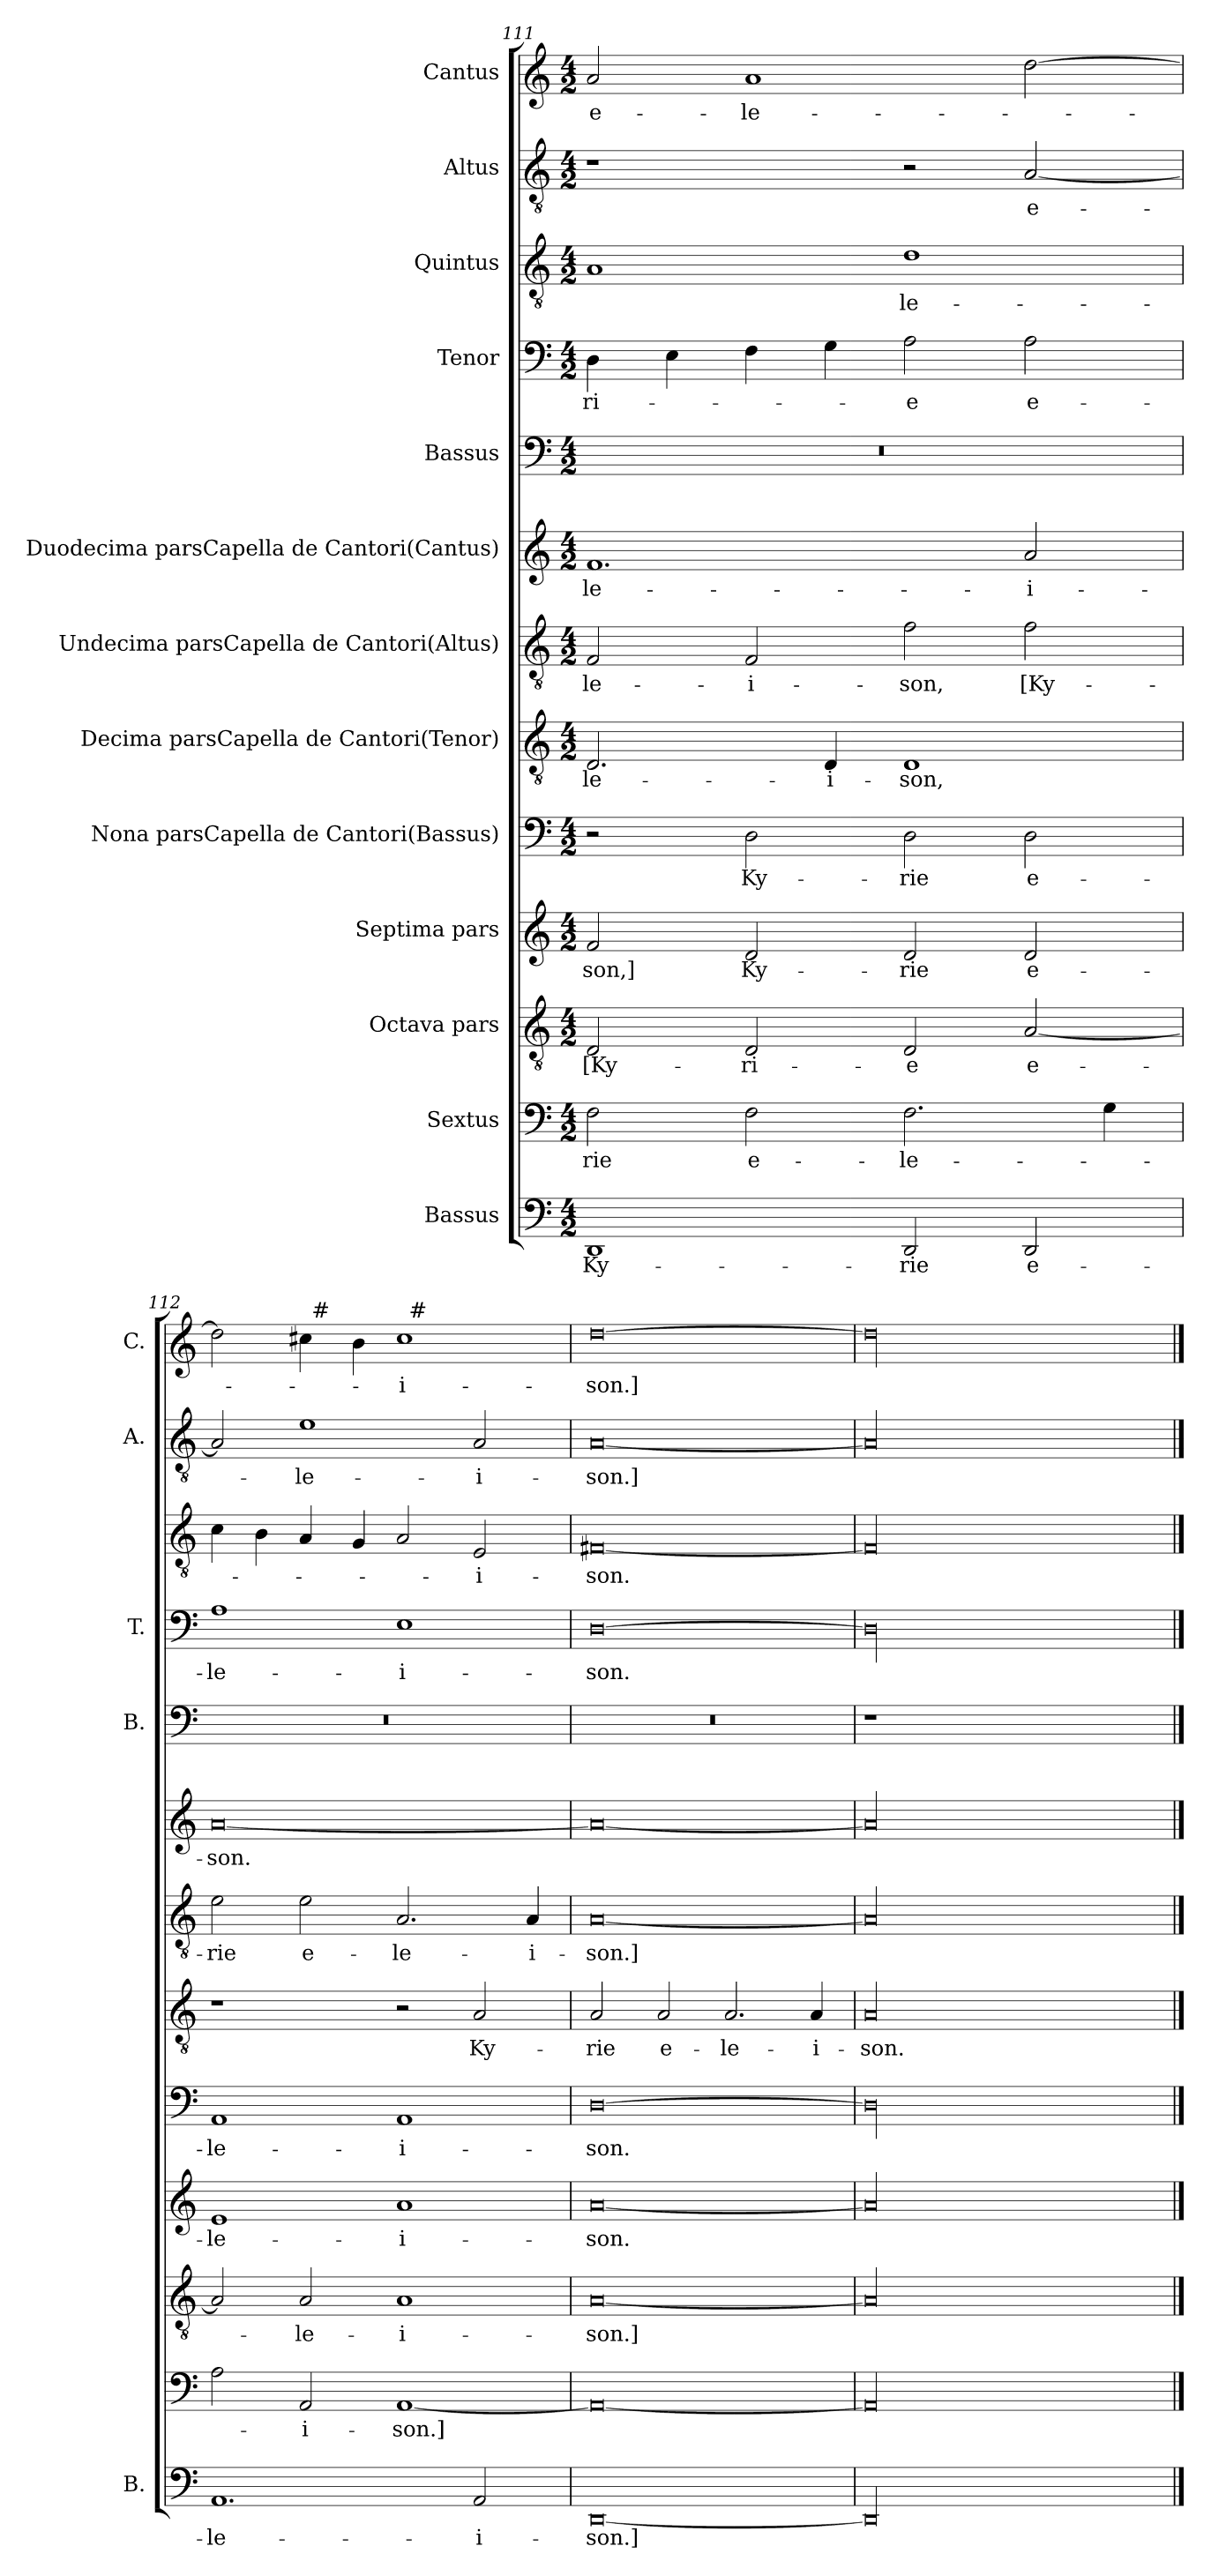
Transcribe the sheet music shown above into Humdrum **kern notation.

**kern	**text	**kern	**text	**kern	**text	**kern	**text	**kern	**text	**kern	**text	**kern	**text	**kern	**text	**kern	**kern	**text	**kern	**text	**kern	**text	**kern	**text
*part13	*part13	*part12	*part12	*part11	*part11	*part10	*part10	*part9	*part9	*part8	*part8	*part7	*part7	*part6	*part6	*part5	*part4	*part4	*part3	*part3	*part2	*part2	*part1	*part1
*staff13	*staff13	*staff12	*staff12	*staff11	*staff11	*staff10	*staff10	*staff9	*staff9	*staff8	*staff8	*staff7	*staff7	*staff6	*staff6	*staff5	*staff4	*staff4	*staff3	*staff3	*staff2	*staff2	*staff1	*staff1
*I"Bassus	*	*I"Sextus	*	*I"Octava pars	*	*I"Septima pars	*	*I"Nona parsCapella de Cantori(Bassus)	*	*I"Decima parsCapella de Cantori(Tenor)	*	*I"Undecima parsCapella de Cantori(Altus)	*	*I"Duodecima parsCapella de Cantori(Cantus)	*	*I"Bassus	*I"Tenor	*	*I"Quintus	*	*I"Altus	*	*I"Cantus	*
*I'B.	*	*	*	*	*	*	*	*	*	*	*	*	*	*	*	*I'B.	*I'T.	*	*	*	*I'A.	*	*I'C.	*
!!LO:PB:g=z
*clefF4	*	*clefF4	*	*clefGv2	*	*clefG2	*	*clefF4	*	*clefGv2	*	*clefGv2	*	*clefG2	*	*clefF4	*clefF4	*	*clefGv2	*	*clefGv2	*	*clefG2	*
*	*	*	*	*ITrd7c12	*	*	*	*	*	*ITrd7c12	*	*ITrd7c12	*	*	*	*	*	*	*ITrd7c12	*	*ITrd7c12	*	*	*
*k[]	*	*k[]	*	*k[]	*	*k[]	*	*k[]	*	*k[]	*	*k[]	*	*k[]	*	*k[]	*k[]	*	*k[]	*	*k[]	*	*k[]	*
*a:	*	*a:	*	*a:	*	*a:	*	*a:	*	*a:	*	*a:	*	*a:	*	*a:	*a:	*	*a:	*	*a:	*	*a:	*
*M4/2	*	*M4/2	*	*M4/2	*	*M4/2	*	*M4/2	*	*M4/2	*	*M4/2	*	*M4/2	*	*M4/2	*M4/2	*	*M4/2	*	*M4/2	*	*M4/2	*
=111	=111	=111	=111	=111	=111	=111	=111	=111	=111	=111	=111	=111	=111	=111	=111	=111	=111	=111	=111	=111	=111	=111	=111	=111
!	!LO:LY:b	!	!LO:LY:b	!	!LO:LY:b	!	!LO:LY:b	!	!	!	!LO:LY:b	!	!LO:LY:b	!	!LO:LY:b	!LO:N:vis=1	!	!LO:LY:b	!	!	!	!	!	!LO:LY:b
1DD	Ky-	2F\	-rie	2DD/	[Ky-	2f/	-son,]	2r	.	2.DD/	-le-	2FF/	-le-	1.f	-le-	0r	4D\	-ri-	1AA	.	1r	.	2a/	e-
.	.	.	.	.	.	.	.	.	.	.	.	.	.	.	.	.	4E\	.	.	.	.	.	.	.
!	!	!	!LO:LY:b	!	!LO:LY:b	!	!LO:LY:b	!	!LO:LY:b	!	!	!	!LO:LY:b	!	!	!	!	!	!	!	!	!	!	!LO:LY:b
.	.	2F\	e-	2DD/	-ri-	2d/	Ky-	2D\	Ky-	.	.	2FF/	-i-	.	.	.	4F\	.	.	.	.	.	1a	-le-
!	!	!	!	!	!	!	!	!	!	!	!LO:LY:b	!	!	!	!	!	!	!	!	!	!	!	!	!
.	.	.	.	.	.	.	.	.	.	4DD/	-i-	.	.	.	.	.	4G\	.	.	.	.	.	.	.
!	!LO:LY:b	!	!LO:LY:b	!	!LO:LY:b	!	!LO:LY:b	!	!LO:LY:b	!	!LO:LY:b	!	!LO:LY:b	!	!	!	!	!LO:LY:b	!	!LO:LY:b	!	!	!	!
2DD/	-rie	2.F\	-le-	2DD/	-e	2d/	-rie	2D\	-rie	1DD	-son,	2F\	-son,	.	.	.	2A\	-e	1D	-le-	2r	.	.	.
!	!LO:LY:b	!	!	!	!LO:LY:b	!	!LO:LY:b	!	!LO:LY:b	!	!	!	!LO:LY:b	!	!LO:LY:b	!	!	!LO:LY:b	!	!	!	!LO:LY:b	!	!
2DD/	e-	.	.	[<2AA/	e-	2d/	e-	2D\	e-	.	.	2F\	[Ky-	2a/	-i-	.	2A\	e-	.	.	[<2AA/	e-	[>2dd\	.
.	.	4G\	.	.	.	.	.	.	.	.	.	.	.	.	.	.	.	.	.	.	.	.	.	.
=112	=112	=112	=112	=112	=112	=112	=112	=112	=112	=112	=112	=112	=112	=112	=112	=112	=112	=112	=112	=112	=112	=112	=112	=112
!	!LO:LY:b	!	!	!	!	!	!LO:LY:b	!	!LO:LY:b	!	!	!	!LO:LY:b	!	!LO:LY:b	!LO:N:vis=1	!	!LO:LY:b	!	!	!	!	!	!
*	*	*	*	*	*	*	*	*	*	*	*	*	*	*	*	*	*	*	*	*	*	*	*^	*
*	*	*	*	*	*	*	*	*	*	*	*	*	*	*	*	*	*	*	*	*	*	*	*	*^	*
1.AA	-le-	2A\	.	2AA/]	.	1e	-le-	1AA	-le-	1r	.	2E\	-rie	[<0a	-son.	0r	1A	-le-	4C\	.	2AA/]	.	2dd\]	2ryy	1ryy	.
.	.	.	.	.	.	.	.	.	.	.	.	.	.	.	.	.	.	.	4BB\	.	.	.	.	.	.	.
!	!	!	!LO:LY:b	!	!LO:LY:b	!	!	!	!	!	!	!	!LO:LY:b	!	!	!	!	!	!	!	!	!LO:LY:b	!	!	!	!
.	.	2AA/	-i-	2AA/	-le-	.	.	.	.	.	.	2E\	e-	.	.	.	.	.	4AA/	.	1E	-le-	4cc#\	32ryy	.	.
!	!	!	!	!	!	!	!	!	!	!	!	!	!	!	!	!	!	!	!	!	!	!	!	!LO:TX:a:t=#	!	!
.	.	.	.	.	.	.	.	.	.	.	.	.	.	.	.	.	.	.	.	.	.	.	.	1ryy	.	.
.	.	.	.	.	.	.	.	.	.	.	.	.	.	.	.	.	.	.	4GG/	.	.	.	4b\	.	.	.
!	!	!	!LO:LY:b	!	!LO:LY:b	!	!LO:LY:b	!	!LO:LY:b	!	!	!	!LO:LY:b	!	!	!	!	!LO:LY:b	!	!	!	!	!	!	!	!LO:LY:b
.	.	[<1AA	-son.]	1AA	-i-	1a	-i-	1AA	-i-	2r	.	2.AA/	-le-	.	.	.	1E	-i-	2AA/	.	.	.	1cc#	.	32ryy	-i-
!	!	!	!	!	!	!	!	!	!	!	!	!	!	!	!	!	!	!	!	!	!	!	!	!	!LO:TX:a:t=#	!
.	.	.	.	.	.	.	.	.	.	.	.	.	.	.	.	.	.	.	.	.	.	.	.	.	2ryy	.
!	!LO:LY:b	!	!	!	!	!	!	!	!	!	!LO:LY:b	!	!	!	!	!	!	!	!	!LO:LY:b	!	!LO:LY:b	!	!	!	!
2AA/	-i-	.	.	.	.	.	.	.	.	2AA/	Ky-	.	.	.	.	.	.	.	2EE/	-i-	2AA/	-i-	.	.	.	.
.	.	.	.	.	.	.	.	.	.	.	.	.	.	.	.	.	.	.	.	.	.	.	.	4...ryy	4...ryy	.
!	!	!	!	!	!	!	!	!	!	!	!	!	!LO:LY:b	!	!	!	!	!	!	!	!	!	!	!	!	!
.	.	.	.	.	.	.	.	.	.	.	.	4AA/	-i-	.	.	.	.	.	.	.	.	.	.	.	.	.
=113	=113	=113	=113	=113	=113	=113	=113	=113	=113	=113	=113	=113	=113	=113	=113	=113	=113	=113	=113	=113	=113	=113	=113	=113	=113	=113
!	!LO:LY:b	!	!	!	!LO:LY:b	!	!LO:LY:b	!	!LO:LY:b	!	!LO:LY:b	!	!LO:LY:b	!	!	!LO:N:vis=1	!	!LO:LY:b	!	!LO:LY:b	!	!LO:LY:b	!	!	!	!LO:LY:b
*	*	*	*	*	*	*	*	*	*	*	*	*	*	*	*	*	*	*	*	*	*	*	*v	*v	*v	*
[<0DD	-son.]	0AA_	.	[<0AA	-son.]	[<0a	-son.	[>0D	-son.	2AA/	-rie	[<0AA	-son.]	0a_	.	0r	[>0D	-son.	[<0FF#X	-son.	[<0AA	-son.]	[>0dd	-son.]
!	!	!	!	!	!	!	!	!	!	!	!LO:LY:b	!	!	!	!	!	!	!	!	!	!	!	!	!
.	.	.	.	.	.	.	.	.	.	2AA/	e-	.	.	.	.	.	.	.	.	.	.	.	.	.
!	!	!	!	!	!	!	!	!	!	!	!LO:LY:b	!	!	!	!	!	!	!	!	!	!	!	!	!
.	.	.	.	.	.	.	.	.	.	2.AA/	-le-	.	.	.	.	.	.	.	.	.	.	.	.	.
!	!	!	!	!	!	!	!	!	!	!	!LO:LY:b	!	!	!	!	!	!	!	!	!	!	!	!	!
.	.	.	.	.	.	.	.	.	.	4AA/	-i-	.	.	.	.	.	.	.	.	.	.	.	.	.
=114	=114	=114	=114	=114	=114	=114	=114	=114	=114	=114	=114	=114	=114	=114	=114	=114	=114	=114	=114	=114	=114	=114	=114	=114
!	!	!	!	!	!	!	!	!	!	!	!LO:LY:b	!	!	!	!	!LO:N:vis=1	!	!	!	!	!	!	!	!
00DD]	.	00AA]	.	00AA]	.	00a]	.	00D]	.	00AA	-son.	00AA]	.	00a]	.	0r	00D]	.	00FF#]	.	00AA]	.	00dd]	.
.	.	.	.	.	.	.	.	.	.	.	.	.	.	.	.	0ryy	.	.	.	.	.	.	.	.
==	==	==	==	==	==	==	==	==	==	==	==	==	==	==	==	==	==	==	==	==	==	==	==	==
*-	*-	*-	*-	*-	*-	*-	*-	*-	*-	*-	*-	*-	*-	*-	*-	*-	*-	*-	*-	*-	*-	*-	*-	*-
